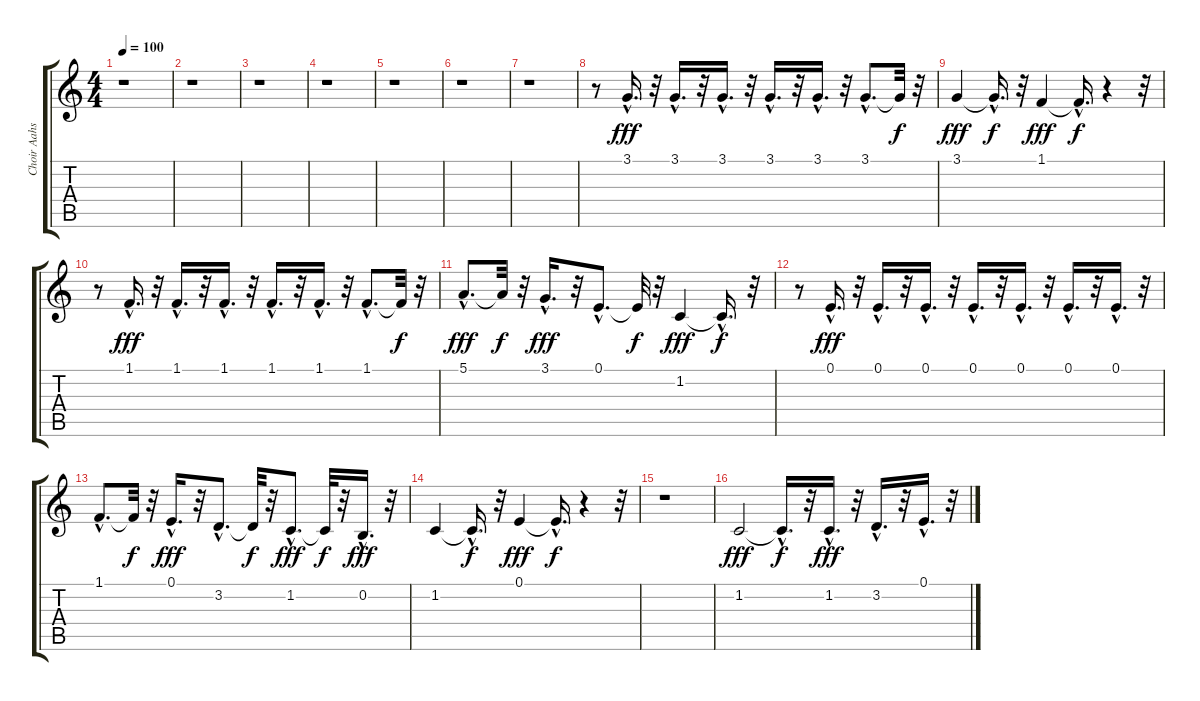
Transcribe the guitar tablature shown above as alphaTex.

\track ("Choir Aahs 1" "Choir Aahs") {instrument choiraahs}
\staff {score tabs}
\tuning (E4 B3 G3 D3 A2 E2) {hide}
\ts (4 4)
\tempo 100
\clef g2
\ks c
r.1{dy f} |
r.1 |
r.1 |
r.1 |
r.1 |
r.1 |
r.1 |
r.8 3.1{hac}.16{d dy fff} r.32 3.1{hac}.16{d} r.32 3.1{hac}.16{d} r.32 3.1{hac}.16{d} r.32 3.1{hac}.16{d} r.32 3.1{hac}.8{d} 3.1{t}.32{dy f} r.32 |
3.1.4{dy fff} 3.1{hac t}.16{d dy f} r.32 1.1.4{dy fff} 1.1{hac t}.16{d dy f} r.4 r.32 |
r.8 1.1{hac}.16{d dy fff} r.32 1.1{hac}.16{d} r.32 1.1{hac}.16{d} r.32 1.1{hac}.16{d} r.32 1.1{hac}.16{d} r.32 1.1{hac}.8{d} 1.1{t}.32{dy f} r.32 |
5.1{hac}.8{d dy fff} 5.1{t}.32{dy f} r.32 3.1{hac}.16{d dy fff} r.32 0.1{hac}.8{d} 0.1{t}.32{dy f} r.32 1.2.4{dy fff} 1.2{hac t}.16{d dy f} r.32 |
r.8 0.1{hac}.16{d dy fff} r.32 0.1{hac}.16{d} r.32 0.1{hac}.16{d} r.32 0.1{hac}.16{d} r.32 0.1{hac}.16{d} r.32 0.1{hac}.16{d} r.32 0.1{hac}.16{d} r.32 |
1.1{hac}.8{d} 1.1{t}.32{dy f} r.32 0.1{hac}.16{d dy fff} r.32 3.2{hac}.8{d} 3.2{t}.32{dy f} r.32 1.2{hac}.8{d dy fff} 1.2{t}.32{dy f} r.32 0.2{hac}.16{d dy fff} r.32 |
1.2.4 1.2{hac t}.16{d dy f} r.32 0.1.4{dy fff} 0.1{hac t}.16{d dy f} r.4 r.32 |
r.1 |
1.2.2{dy fff} 1.2{hac t}.16{d dy f} r.32 1.2{hac}.16{d dy fff} r.32 3.2{hac}.16{d} r.32 0.1{hac}.16{d} r.32
